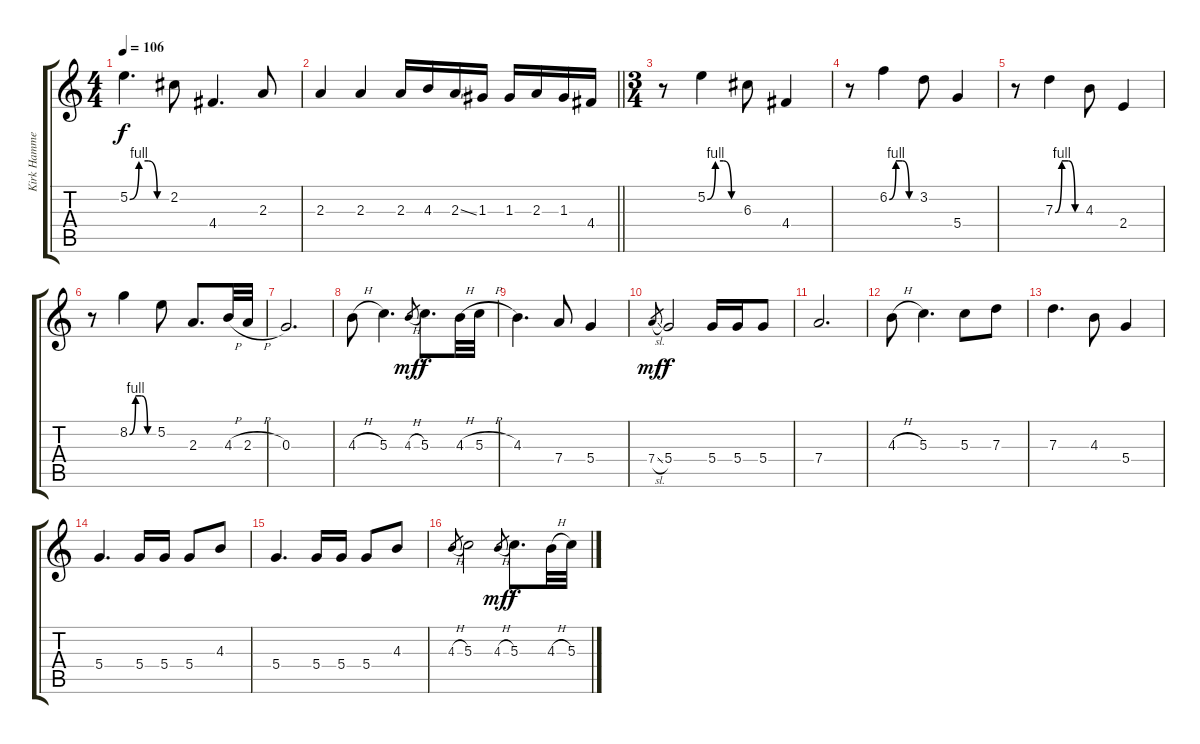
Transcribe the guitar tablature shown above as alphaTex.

\track ("Kirk Hammett" "Kirk Hamme") {instrument distortionguitar}
\staff {score tabs}
\tuning (E4 B3 G3 D3 A2 E2) {hide}
\ts (4 4)
\tempo 106
\clef g2
\ks c
5.2{be (custom 0 0 15 4 30 4 45 0 60 0)}.4{d dy f} 2.2.8 4.4.4{d} 2.3.8 |
\barLineRight lightlight
2.3.4 2.3.4 2.3.16 4.3.16 2.3{ss}.16 1.3.16 1.3.16 2.3.16 1.3.16 4.4.16 |
\ts (3 4)
r.8 5.2{be (custom 0 0 15 4 30 4 45 0 60 0)}.4 6.3.8 4.4.4 |
r.8 6.2{be (custom 0 0 15 4 30 4 45 0 60 0)}.4 3.2.8 5.4.4 |
r.8 7.3{be (custom 0 0 15 4 30 4 45 0 60 0)}.4 4.3.8 2.4.4 |
r.8 8.2{be (custom 0 0 15 4 30 4 45 0 60 0)}.4 5.2.8 2.3.8{d} 4.3{h}.32 2.3{h}.32 |
0.3.2{d} |
4.3{h}.8 5.3.4{d} 4.3{h}.8{gr dy mf} 5.3.8{d dy f} 4.3{h}.32 5.3{h}.32 |
4.3.4{d} 7.4.8 5.4.4 |
7.4{sl}.8{gr dy mf} 5.4.2{dy f} 5.4.16 5.4.16 5.4.8 |
7.4.2{d} |
4.3{h}.8 5.3.4{d} 5.3.8 7.3.8 |
7.3.4{d} 4.3.8 5.4.4 |
5.4.4{d} 5.4.16 5.4.16 5.4.8 4.3.8 |
5.4.4{d} 5.4.16 5.4.16 5.4.8 4.3.8 |
4.3{h}.8{gr} 5.3.2 4.3{h}.8{gr dy mf} 5.3.8{d dy f} 4.3{h}.32 5.3{h}.32
